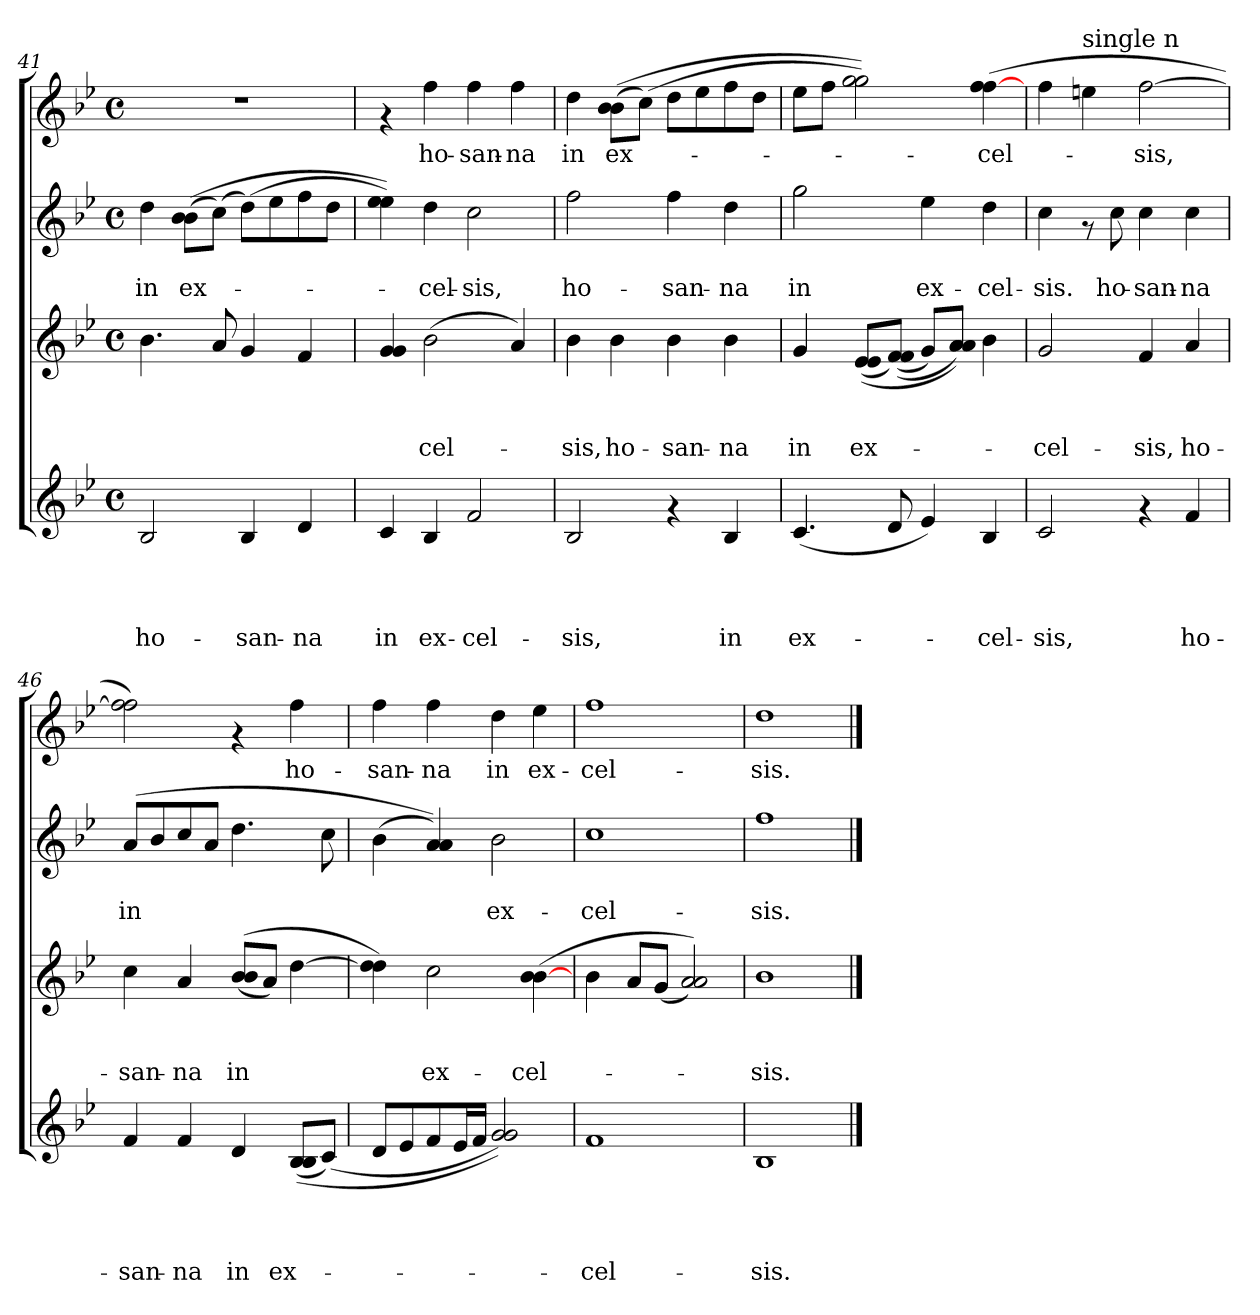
**kern	**text	**text	**text	**text	**kern	**text	**text	**text	**kern	**text	**text	**kern	**text
*part4	*part4	*part4	*part4	*part4	*part3	*part3	*part3	*part3	*part2	*part2	*part2	*part1	*part1
*staff4	*staff4	*staff4	*staff4	*staff4	*staff3	*staff3	*staff3	*staff3	*staff2	*staff2	*staff2	*staff1	*staff1
*clefG2	*	*	*	*	*clefG2	*	*	*	*clefG2	*	*	*clefG2	*
*k[b-e-]	*	*	*	*	*k[b-e-]	*	*	*	*k[b-e-]	*	*	*k[b-e-]	*
*B-:	*	*	*	*	*B-:	*	*	*	*B-:	*	*	*B-:	*
*M4/4	*	*	*	*	*M4/4	*	*	*	*M4/4	*	*	*M4/4	*
*met(c)	*	*	*	*	*met(c)	*	*	*	*met(c)	*	*	*met(c)	*
=41	=41	=41	=41	=41	=41	=41	=41	=41	=41	=41	=41	=41	=41
!	!	!	!	!LO:LY:b	!	!	!	!	!	!	!LO:LY:b	!	!
2B-/	.	.	.	ho-	4.b-\	.	.	.	4dd\	.	in	1r	.
!	!	!	!	!	!	!	!	!	!	!	!LO:LY:b	!	!
.	.	.	.	.	.	.	.	.	(>(>8b-\ 8b-\L	.	ex-	.	.
.	.	.	.	.	8a/	.	.	.	(>8cc\J)	.	.	.	.
!	!	!	!	!LO:LY:b	!	!	!	!	!	!	!	!	!
4B-/	.	.	.	-san-	4g/	.	.	.	(>8dd\L)	.	.	.	.
.	.	.	.	.	.	.	.	.	8ee-\	.	.	.	.
!	!	!	!	!LO:LY:b	!	!	!	!	!	!	!	!	!
4d/	.	.	.	-na	4f/	.	.	.	8ff\	.	.	.	.
.	.	.	.	.	.	.	.	.	8dd\J	.	.	.	.
=42	=42	=42	=42	=42	=42	=42	=42	=42	=42	=42	=42	=42	=42
!	!	!	!	!LO:LY:b	!	!	!	!	!	!	!	!	!
4c/	.	.	.	in	4g/ 4g/	.	.	.	4ee-\ 4ee-\))	.	.	4rf	.
!	!	!	!	!LO:LY:b	!	!	!	!LO:LY:b	!	!	!LO:LY:b	!	!LO:LY:b
4B-/	.	.	.	ex-	(>2b-\	.	.	-cel-	4dd\	.	-cel-	4ff\	ho-
!	!	!	!	!LO:LY:b	!	!	!	!	!	!	!LO:LY:b	!	!LO:LY:b
2f/	.	.	.	-cel-	.	.	.	.	2cc\	.	-sis,	4ff\	-san-
!	!	!	!	!	!	!	!	!	!	!	!	!	!LO:LY:b
.	.	.	.	.	4a/)	.	.	.	.	.	.	4ff\	-na
=43	=43	=43	=43	=43	=43	=43	=43	=43	=43	=43	=43	=43	=43
!	!	!	!	!LO:LY:b	!	!	!	!LO:LY:b	!	!	!LO:LY:b	!	!LO:LY:b
2B-/	.	.	.	-sis,	4b-\	.	.	-sis,	2ff\	.	ho-	4dd\	in
!	!	!	!	!	!	!	!	!LO:LY:b	!	!	!	!	!LO:LY:b
.	.	.	.	.	4b-\	.	.	ho-	.	.	.	(>(>8b-\ 8b-\L	ex-
.	.	.	.	.	.	.	.	.	.	.	.	(>8cc\J)	.
!	!	!	!	!	!	!	!	!LO:LY:b	!	!	!LO:LY:b	!	!
4rf	.	.	.	.	4b-\	.	.	-san-	4ff\	.	-san-	8dd\L	.
.	.	.	.	.	.	.	.	.	.	.	.	8ee-\	.
!	!	!	!	!LO:LY:b	!	!	!	!LO:LY:b	!	!	!LO:LY:b	!	!
4B-/	.	.	.	in	4b-\	.	.	-na	4dd\	.	-na	8ff\	.
.	.	.	.	.	.	.	.	.	.	.	.	8dd\J	.
=44	=44	=44	=44	=44	=44	=44	=44	=44	=44	=44	=44	=44	=44
!	!	!	!	!LO:LY:b	!	!	!	!LO:LY:b	!	!	!LO:LY:b	!	!
(4.c/	.	.	.	ex-	4g/	.	.	in	2gg\	.	in	8ee-\L	.
.	.	.	.	.	.	.	.	.	.	.	.	8ff\J	.
!	!	!	!	!	!	!	!	!LO:LY:b	!	!	!	!	!
.	.	.	.	.	(>(>8e-/ 8e-/L	.	.	ex-	.	.	.	2gg\ 2gg\))	.
8d/	.	.	.	.	((8f/ 8f/J)	.	.	.	.	.	.	.	.
!	!	!	!	!	!	!	!	!	!	!	!LO:LY:b	!	!
4e-/)	.	.	.	.	8g/L)	.	.	.	4ee-\	.	ex-	.	.
.	.	.	.	.	8a/ 8a/ 8a/J))	.	.	.	.	.	.	.	.
!	!	!	!	!LO:LY:b	!	!	!	!	!	!	!LO:LY:b	!	!LO:LY:b
4B-/	.	.	.	-cel-	4b-\	.	.	.	4dd\	.	-cel-	(>4ff\ [<4ff\	-cel-
!!LO:PB:g=z
=45	=45	=45	=45	=45	=45	=45	=45	=45	=45	=45	=45	=45	=45
!	!	!	!	!LO:LY:b	!	!	!	!LO:LY:b	!	!	!LO:LY:b	!	!
2c/	.	.	.	-sis,	2g/	.	.	-cel-	4cc\	.	-sis.	4ff\	.
!	!	!	!	!	!	!	!	!	!	!	!	!LO:TX:a:t=single n	!
.	.	.	.	.	.	.	.	.	8rf	.	.	4ee\	.
!	!	!	!	!	!	!	!	!	!	!	!LO:LY:b	!	!
.	.	.	.	.	.	.	.	.	8cc\	.	ho-	.	.
!	!	!	!	!	!	!	!	!LO:LY:b	!	!	!LO:LY:b	!	!LO:LY:b
4rf	.	.	.	.	4f/	.	.	-sis,	4cc\	.	-san-	[>2ff\	-sis,
!	!	!	!	!LO:LY:b	!	!	!	!LO:LY:b	!	!	!LO:LY:b	!	!
4f/	.	.	.	ho-	4a/	.	.	ho-	4cc\	.	-na	.	.
=46	=46	=46	=46	=46	=46	=46	=46	=46	=46	=46	=46	=46	=46
!	!	!	!	!LO:LY:b	!	!	!	!LO:LY:b	!	!	!LO:LY:b	!	!
4f/	.	.	.	-san-	4cc\	.	.	-san-	(>8a/L	.	in	2ff\] 2ff\)	.
.	.	.	.	.	.	.	.	.	8b-/	.	.	.	.
!	!	!	!	!LO:LY:b	!	!	!	!LO:LY:b	!	!	!	!	!
4f/	.	.	.	-na	4a/	.	.	-na	8cc/	.	.	.	.
.	.	.	.	.	.	.	.	.	8a/J	.	.	.	.
!	!	!	!	!LO:LY:b	!	!	!	!LO:LY:b	!	!	!	!	!
4d/	.	.	.	in	(>(>8b-/ 8b-/L	.	.	in	4.dd\	.	.	4rf	.
.	.	.	.	.	8a/J)	.	.	.	.	.	.	.	.
!	!	!	!	!LO:LY:b	!	!	!	!	!	!	!	!	!LO:LY:b
(>(>8B-/ 8B-/L	.	.	.	ex-	[>4dd\	.	.	.	.	.	.	4ff\	ho-
(8c/J)	.	.	.	.	.	.	.	.	8cc\	.	.	.	.
=47	=47	=47	=47	=47	=47	=47	=47	=47	=47	=47	=47	=47	=47
!	!	!	!	!	!	!	!	!	!	!	!	!	!LO:LY:b
8d/L	.	.	.	.	4dd\] 4dd\)	.	.	.	(>4b-\	.	.	4ff\	-san-
8e-/	.	.	.	.	.	.	.	.	.	.	.	.	.
!	!	!	!	!	!	!	!	!LO:LY:b	!	!	!	!	!LO:LY:b
8f/	.	.	.	.	2cc\	.	.	ex-	4a/ 4a/))	.	.	4ff\	-na
16e-/L	.	.	.	.	.	.	.	.	.	.	.	.	.
16f/JJ	.	.	.	.	.	.	.	.	.	.	.	.	.
!	!	!	!	!	!	!	!	!	!	!	!LO:LY:b	!	!LO:LY:b
2g/ 2g/))	.	.	.	.	.	.	.	.	2b-\	.	ex-	4dd\	in
!	!	!	!	!	!	!	!	!LO:LY:b	!	!	!	!	!LO:LY:b
.	.	.	.	.	(>4b-\ [>4b-\	.	.	-cel-	.	.	.	4ee-\	ex-
=48	=48	=48	=48	=48	=48	=48	=48	=48	=48	=48	=48	=48	=48
!	!	!	!	!LO:LY:b	!	!	!	!	!	!	!LO:LY:b	!	!LO:LY:b
1f	.	.	.	-cel-	4b-\	.	.	.	1cc	.	-cel-	1ff	-cel-
.	.	.	.	.	8a/L	.	.	.	.	.	.	.	.
.	.	.	.	.	(8g/J	.	.	.	.	.	.	.	.
.	.	.	.	.	2a/ 2a/))	.	.	.	.	.	.	.	.
=49	=49	=49	=49	=49	=49	=49	=49	=49	=49	=49	=49	=49	=49
!	!	!	!	!LO:LY:b	!	!	!	!LO:LY:b	!	!	!LO:LY:b	!	!LO:LY:b
1B-	.	.	.	-sis.	1b-	.	.	-sis.	1ff	.	-sis.	1dd	-sis.
==	==	==	==	==	==	==	==	==	==	==	==	==	==
*-	*-	*-	*-	*-	*-	*-	*-	*-	*-	*-	*-	*-	*-
